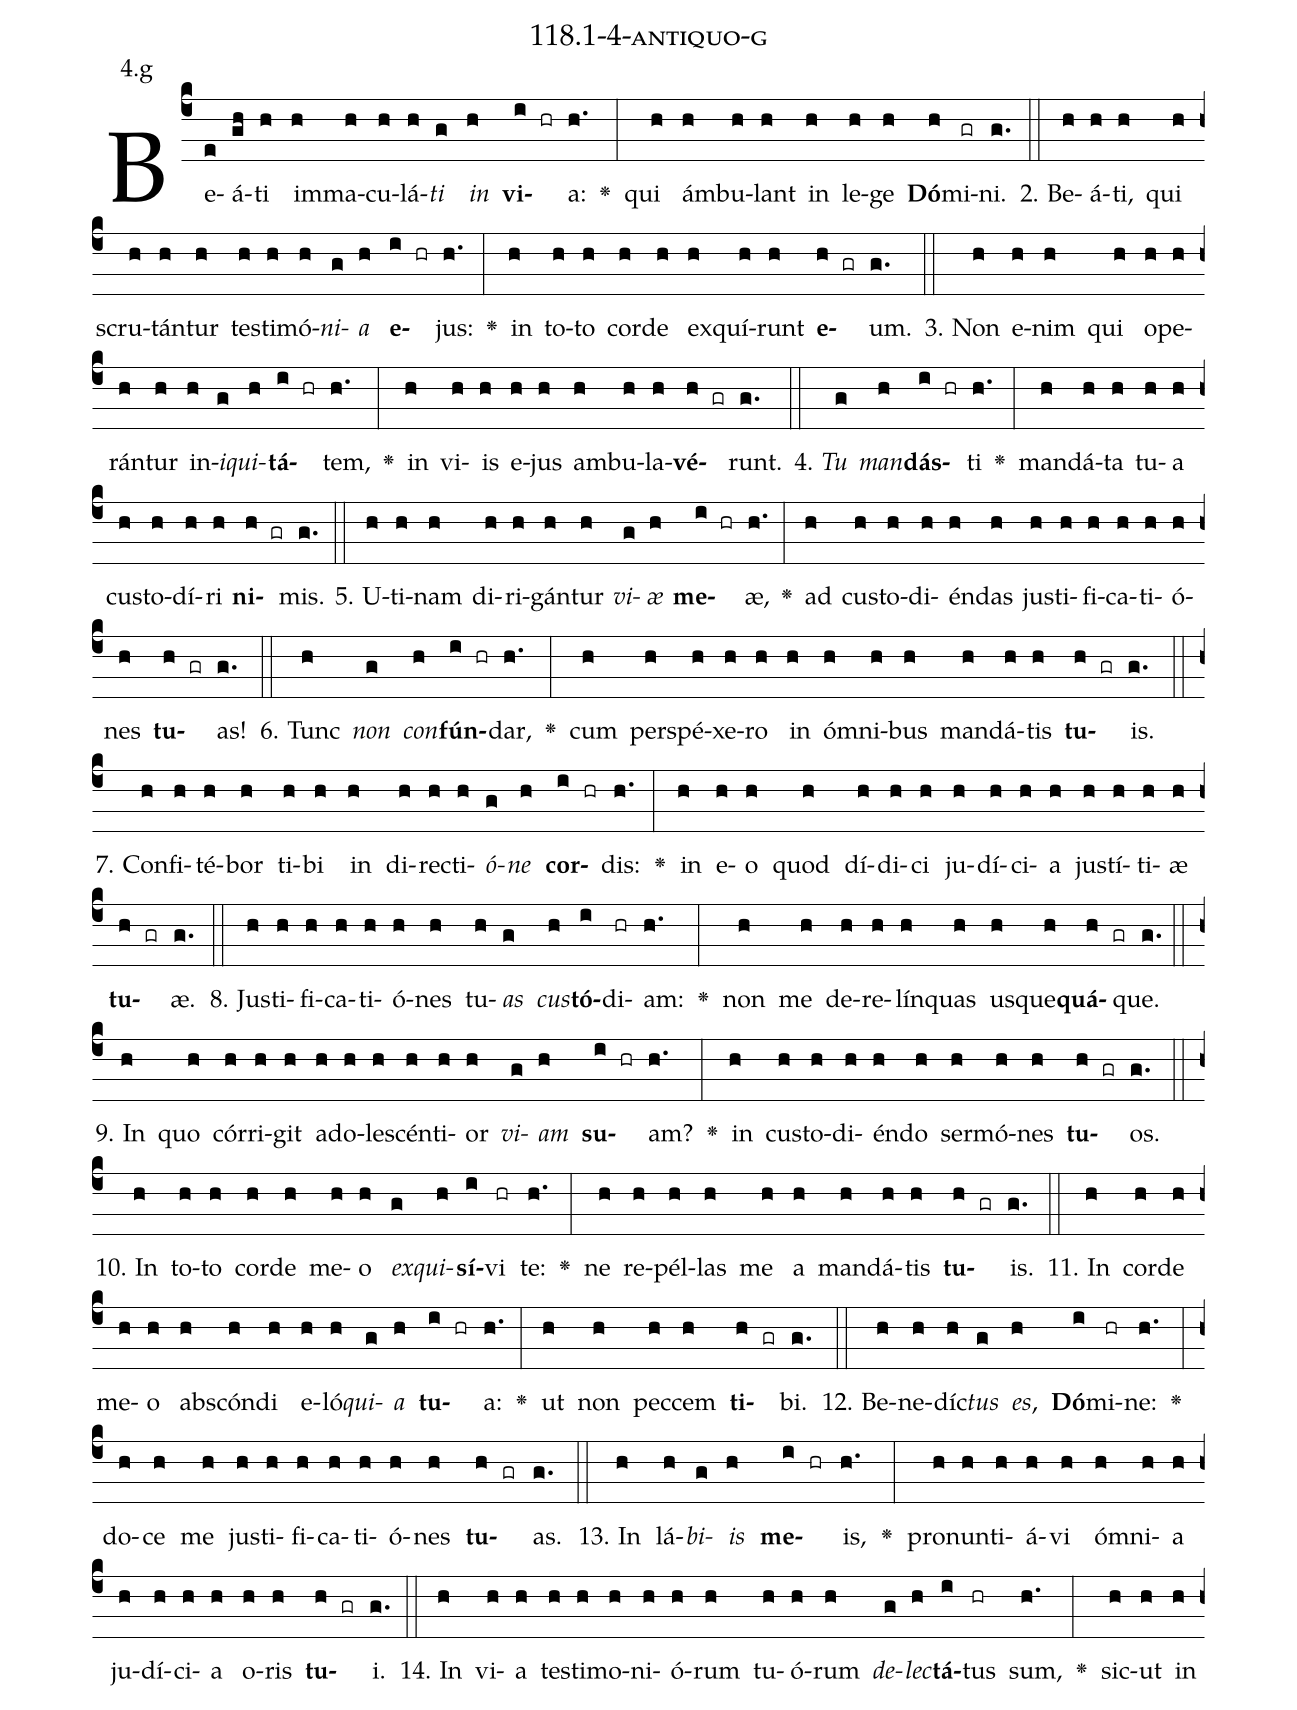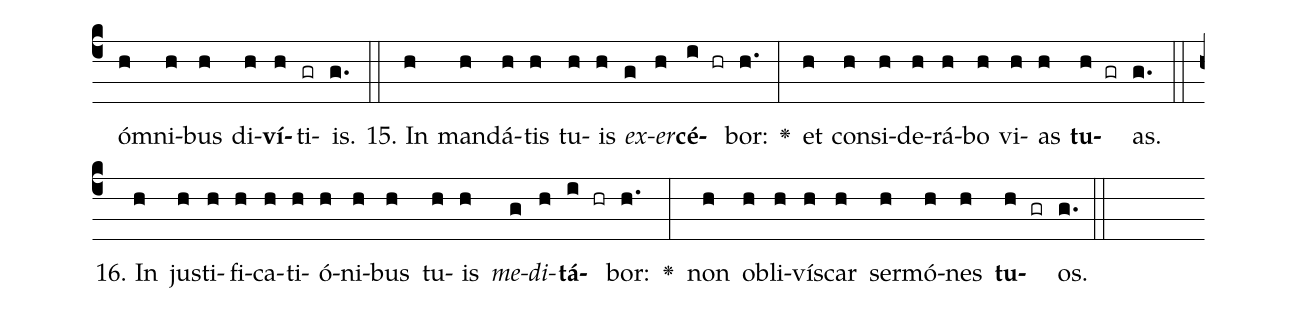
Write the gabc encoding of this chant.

name: 118.1-4-antiquo-g;
annotation: 4.g;
%%
(c4)Be(e)á(gh)ti(h) im(h)ma(h)cu(h)lá(h)<i>ti</i>(g) <i>in</i>(h) <b>vi</b>(i hr)a:(h.) <v>\greheightstar</v>(:) qui(h) ám(h)bu(h)lant(h) in(h) le(h)ge(h) <b>Dó</b>(h)mi(gr)ni.(g.) (::)
2. Be(h)á(h)ti,(h) qui(h) scru(h)tán(h)tur(h) tes(h)ti(h)mó(h)<i>ni</i>(g)<i>a</i>(h) <b>e</b>(i hr)jus:(h.) <v>\greheightstar</v>(:) in(h) to(h)to(h) cor(h)de(h) ex(h)quí(h)runt(h) <b>e</b>(h gr)um.(g.) (::)
3. Non(h) e(h)nim(h) qui(h) o(h)pe(h)rán(h)tur(h) in(h)<i>i</i>(g)<i>qui</i>(h)<b>tá</b>(i hr)tem,(h.) <v>\greheightstar</v>(:) in(h) vi(h)is(h) e(h)jus(h) am(h)bu(h)la(h)<b>vé</b>(h gr)runt.(g.) (::)
4. <i>Tu</i>(g) <i>man</i>(h)<b>dás</b>(i hr)ti(h.) <v>\greheightstar</v>(:) man(h)dá(h)ta(h) tu(h)a(h) cus(h)to(h)dí(h)ri(h) <b>ni</b>(h gr)mis.(g.) (::)
5. U(h)ti(h)nam(h) di(h)ri(h)gán(h)tur(h) <i>vi</i>(g)<i>æ</i>(h) <b>me</b>(i hr)æ,(h.) <v>\greheightstar</v>(:) ad(h) cus(h)to(h)di(h)én(h)das(h) jus(h)ti(h)fi(h)ca(h)ti(h)ó(h)nes(h) <b>tu</b>(h gr)as!(g.) (::)
6. Tunc(h) <i>non</i>(g) <i>con</i>(h)<b>fún</b>(i hr)dar,(h.) <v>\greheightstar</v>(:) cum(h) per(h)spé(h)xe(h)ro(h) in(h) óm(h)ni(h)bus(h) man(h)dá(h)tis(h) <b>tu</b>(h gr)is.(g.) (::)
7. Con(h)fi(h)té(h)bor(h) ti(h)bi(h) in(h) di(h)rec(h)ti(h)<i>ó</i>(g)<i>ne</i>(h) <b>cor</b>(i hr)dis:(h.) <v>\greheightstar</v>(:) in(h) e(h)o(h) quod(h) dí(h)di(h)ci(h) ju(h)dí(h)ci(h)a(h) jus(h)tí(h)ti(h)æ(h) <b>tu</b>(h gr)æ.(g.) (::)
8. Jus(h)ti(h)fi(h)ca(h)ti(h)ó(h)nes(h) tu(h)<i>as</i>(g) <i>cus</i>(h)<b>tó</b>(i)di(hr)am:(h.) <v>\greheightstar</v>(:) non(h) me(h) de(h)re(h)lín(h)quas(h) us(h)que(h)<b>quá</b>(h gr)que.(g.) (::)
9. In(h) quo(h) cór(h)ri(h)git(h) ad(h)o(h)le(h)scén(h)ti(h)or(h) <i>vi</i>(g)<i>am</i>(h) <b>su</b>(i hr)am?(h.) <v>\greheightstar</v>(:) in(h) cus(h)to(h)di(h)én(h)do(h) ser(h)mó(h)nes(h) <b>tu</b>(h gr)os.(g.) (::)
10. In(h) to(h)to(h) cor(h)de(h) me(h)o(h) <i>ex</i>(g)<i>qui</i>(h)<b>sí</b>(i)vi(hr) te:(h.) <v>\greheightstar</v>(:) ne(h) re(h)pél(h)las(h) me(h) a(h) man(h)dá(h)tis(h) <b>tu</b>(h gr)is.(g.) (::)
11. In(h) cor(h)de(h) me(h)o(h) abs(h)cón(h)di(h) e(h)ló(h)<i>qui</i>(g)<i>a</i>(h) <b>tu</b>(i hr)a:(h.) <v>\greheightstar</v>(:) ut(h) non(h) pec(h)cem(h) <b>ti</b>(h gr)bi.(g.) (::)
12. Be(h)ne(h)díc(h)<i>tus</i>(g) <i>es</i>,(h) <b>Dó</b>(i)mi(hr)ne:(h.) <v>\greheightstar</v>(:) do(h)ce(h) me(h) jus(h)ti(h)fi(h)ca(h)ti(h)ó(h)nes(h) <b>tu</b>(h gr)as.(g.) (::)
13. In(h) lá(h)<i>bi</i>(g)<i>is</i>(h) <b>me</b>(i hr)is,(h.) <v>\greheightstar</v>(:) pro(h)nun(h)ti(h)á(h)vi(h) óm(h)ni(h)a(h) ju(h)dí(h)ci(h)a(h) o(h)ris(h) <b>tu</b>(h gr)i.(g.) (::)
14. In(h) vi(h)a(h) tes(h)ti(h)mo(h)ni(h)ó(h)rum(h) tu(h)ó(h)rum(h) <i>de</i>(g)<i>lec</i>(h)<b>tá</b>(i)tus(hr) sum,(h.) <v>\greheightstar</v>(:) sic(h)ut(h) in(h) óm(h)ni(h)bus(h) di(h)<b>ví</b>(h)ti(gr)is.(g.) (::)
15. In(h) man(h)dá(h)tis(h) tu(h)is(h) <i>ex</i>(g)<i>er</i>(h)<b>cé</b>(i hr)bor:(h.) <v>\greheightstar</v>(:) et(h) con(h)si(h)de(h)rá(h)bo(h) vi(h)as(h) <b>tu</b>(h gr)as.(g.) (::)
16. In(h) jus(h)ti(h)fi(h)ca(h)ti(h)ó(h)ni(h)bus(h) tu(h)is(h) <i>me</i>(g)<i>di</i>(h)<b>tá</b>(i hr)bor:(h.) <v>\greheightstar</v>(:) non(h) ob(h)li(h)vís(h)car(h) ser(h)mó(h)nes(h) <b>tu</b>(h gr)os.(g.) (::)
